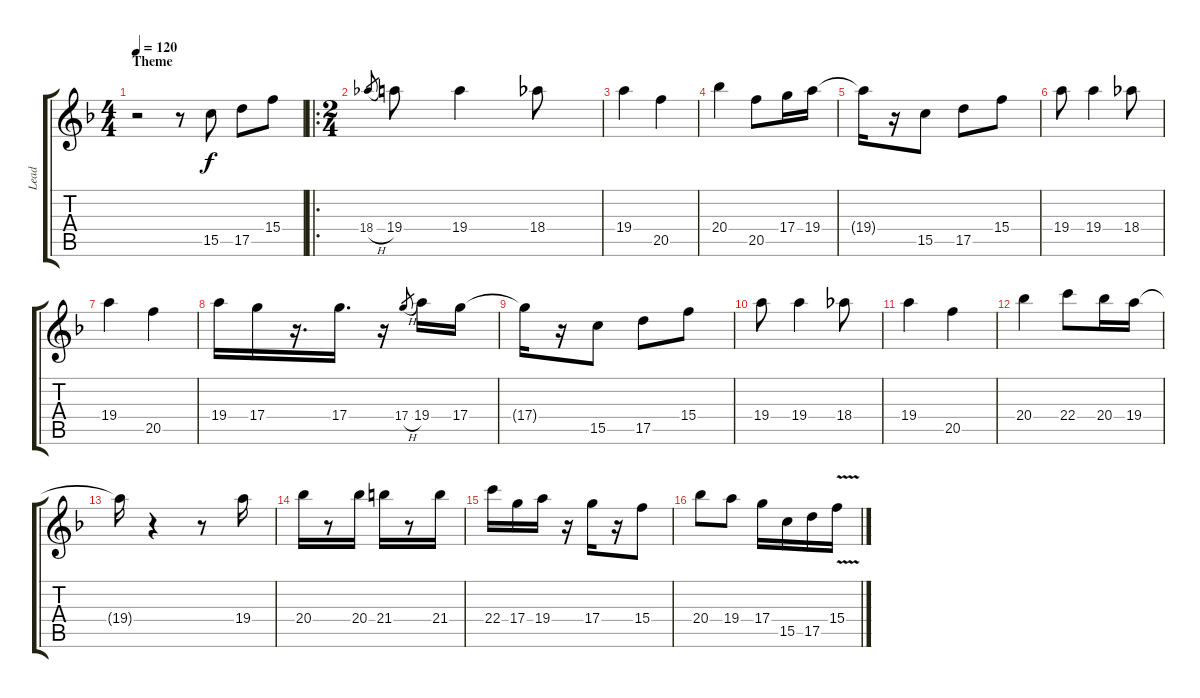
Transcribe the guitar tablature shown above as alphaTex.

\track ("Lead" "Lead") {instrument overdrivenguitar}
\staff {score tabs}
\tuning (E4 B3 G3 D3 A2 E2) {hide}
\ts (4 4)
\section ("" "Theme")
\tempo 120
\clef g2
\ks f
r.2{dy f instrument overdrivenguitar} r.8 15.5.8 17.5.8 15.4.8 |
\ro
\ts (2 4)
18.4{h}.8{gr} 19.4.8 19.4.4 18.4.8 |
19.4.4 20.5.4 |
20.4.4 20.5.8 17.4.16 19.4.16 |
19.4{t}.16 r.16 15.5.8 17.5.8 15.4.8 |
19.4.8 19.4.4 18.4.8 |
19.4.4 20.5.4 |
19.4.16 17.4.16 r.16{d} 17.4.16{d} r.16 17.4{h}.8{gr} 19.4.16 17.4.16 |
17.4{t}.16 r.16 15.5.8 17.5.8 15.4.8 |
19.4.8 19.4.4 18.4.8 |
19.4.4 20.5.4 |
20.4.4 22.4.8 20.4.16 19.4.16 |
19.4{t}.16 r.4 r.8 19.4.16 |
20.4.16 r.8 20.4.16 21.4.16 r.8 21.4.16 |
22.4.16 17.4.16 19.4.16 r.16 17.4.16 r.16 15.4.8 |
20.4.8 19.4.8 17.4.16 15.5.16 17.5.16 15.4{v}.16
